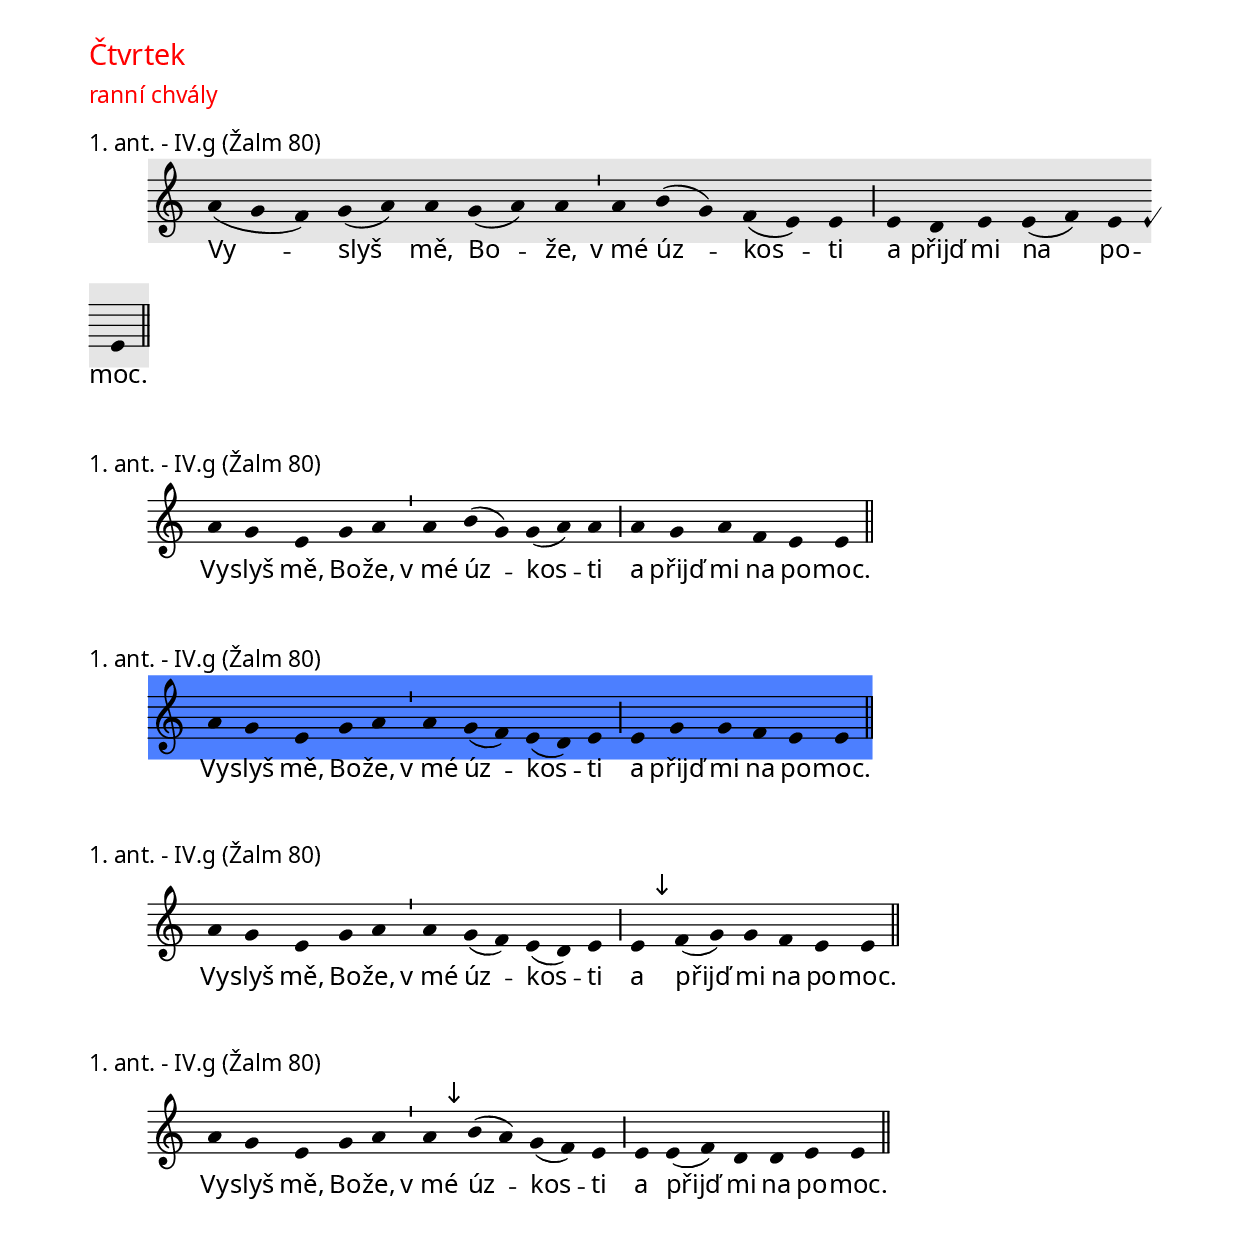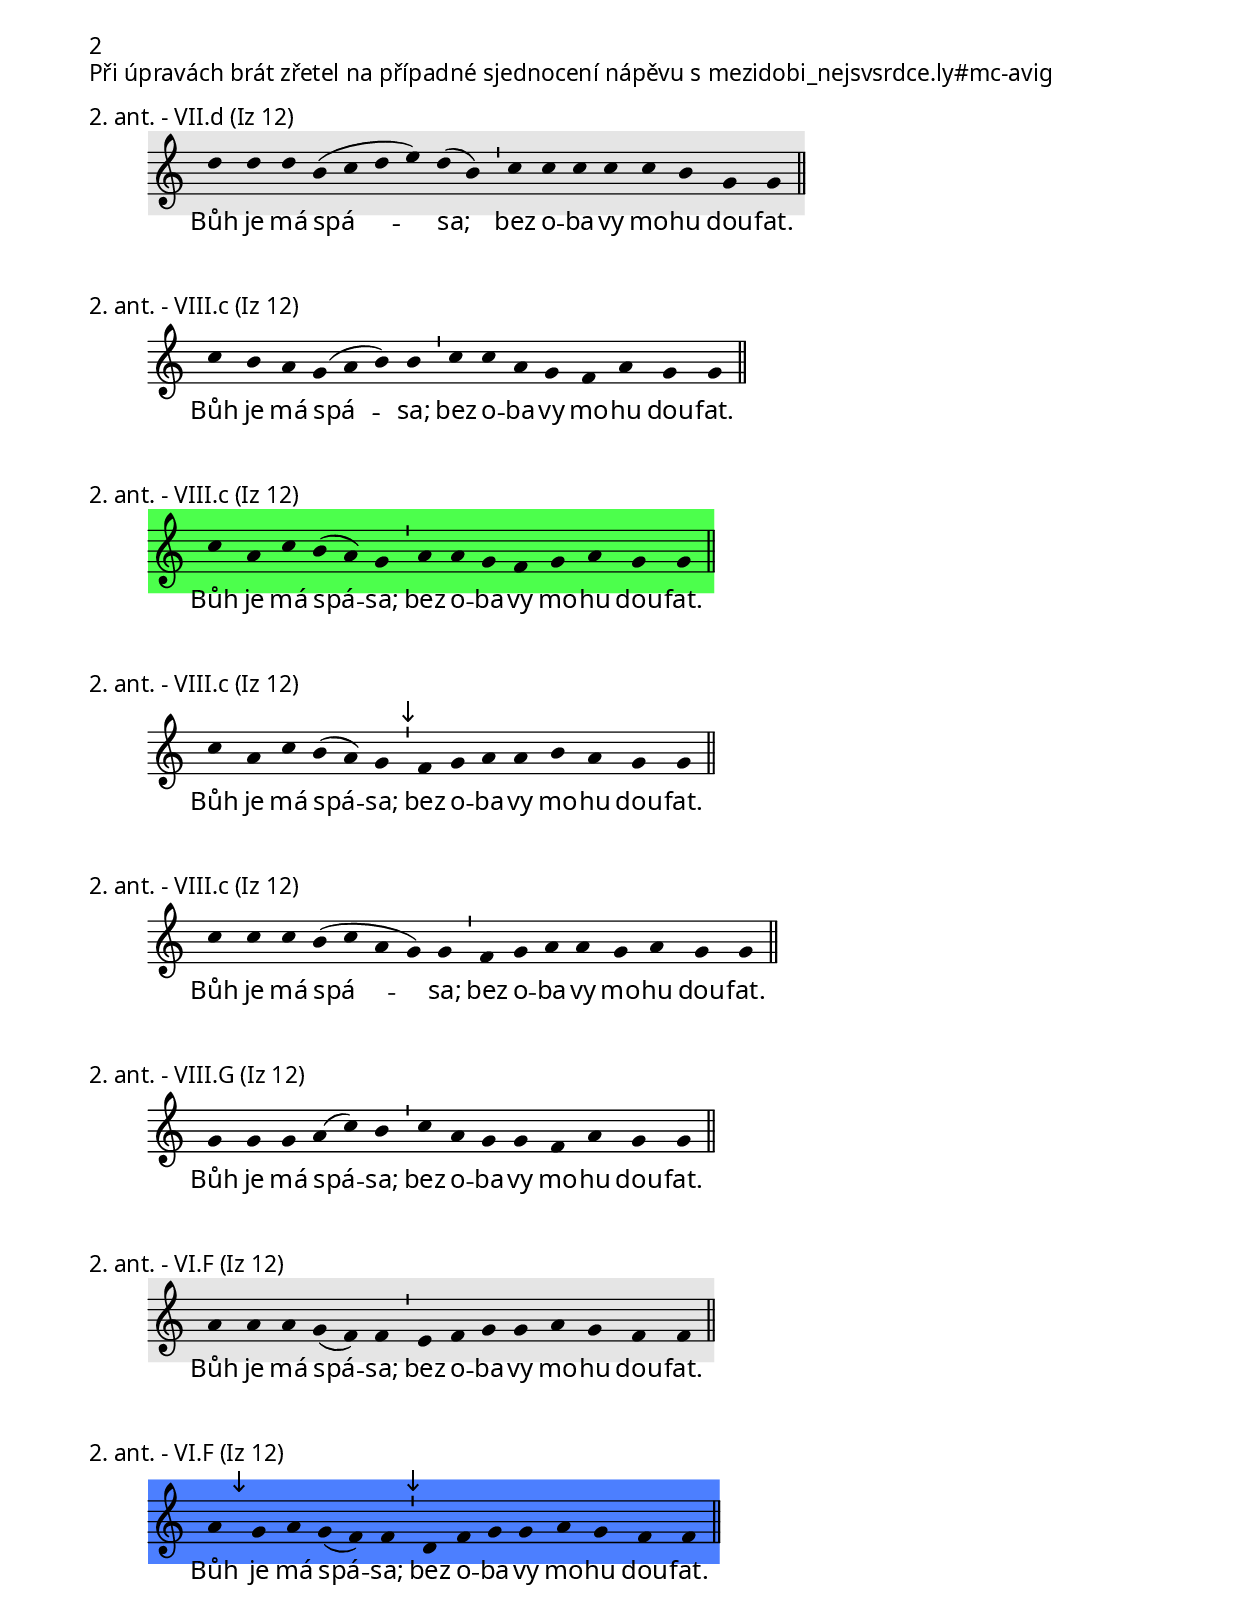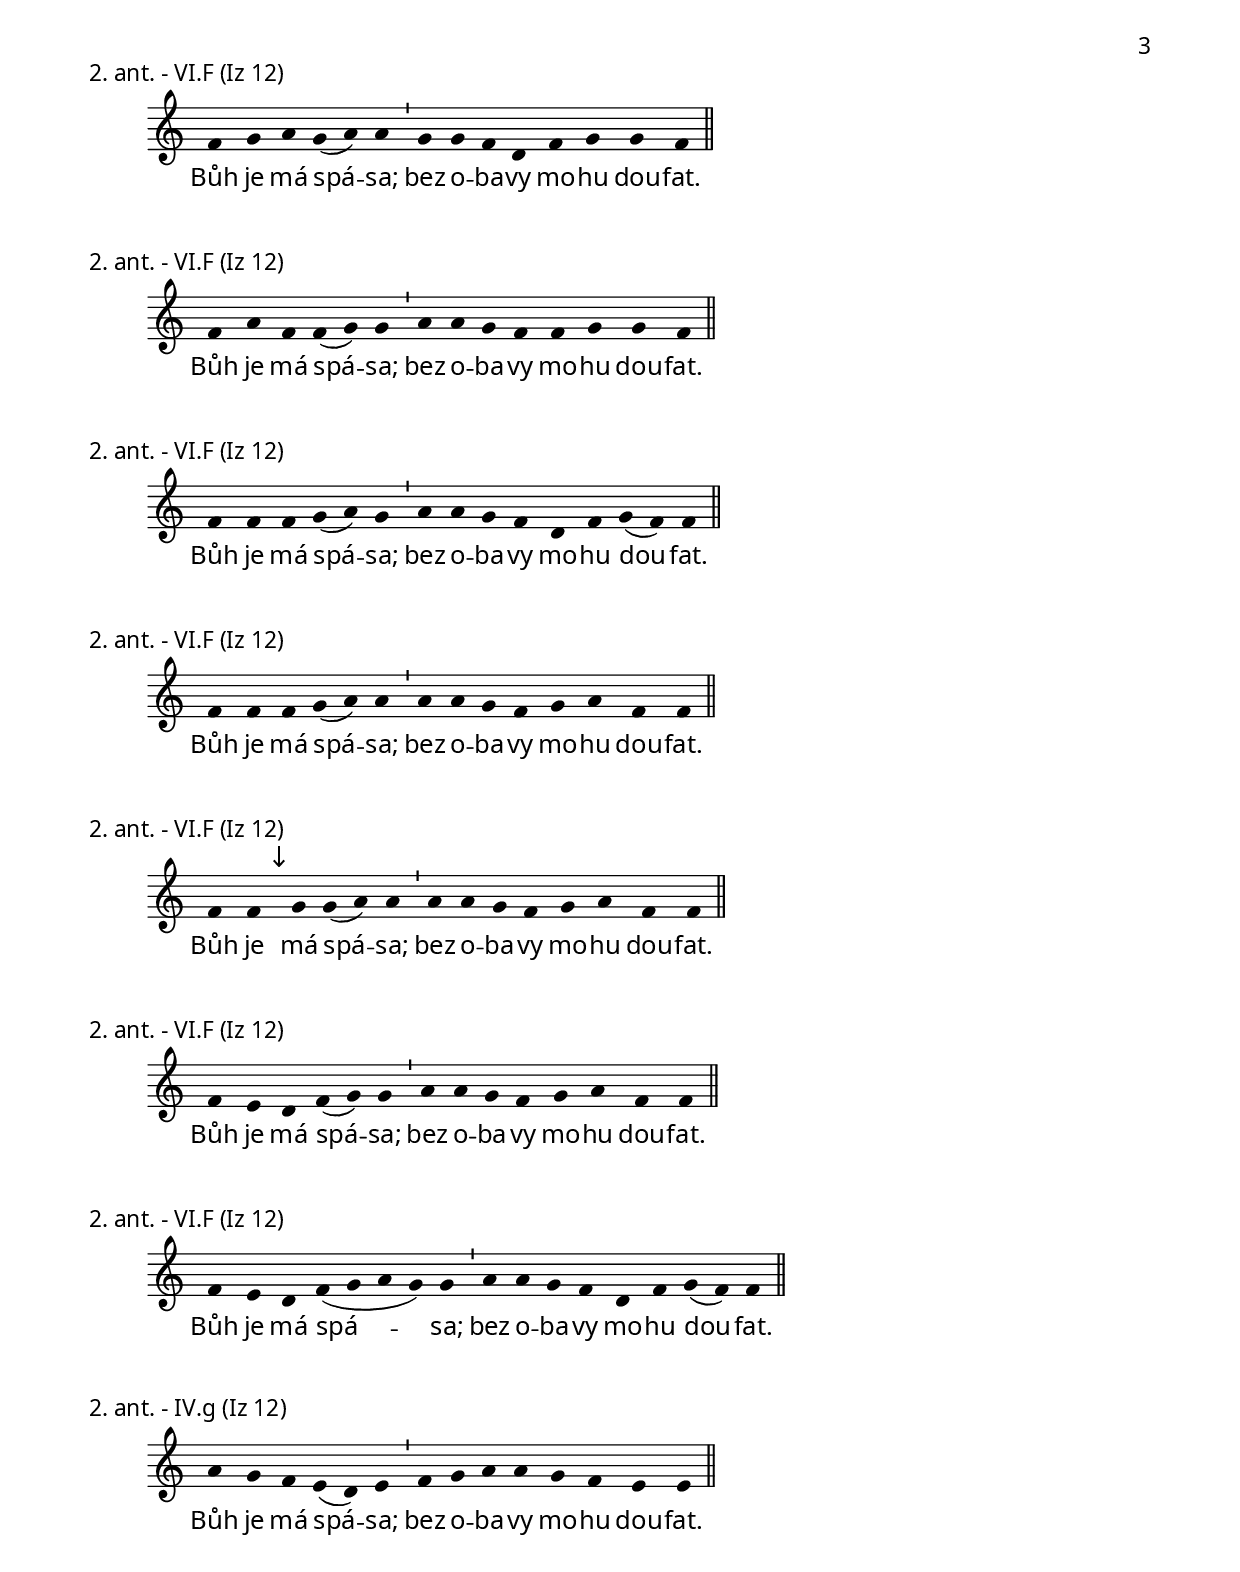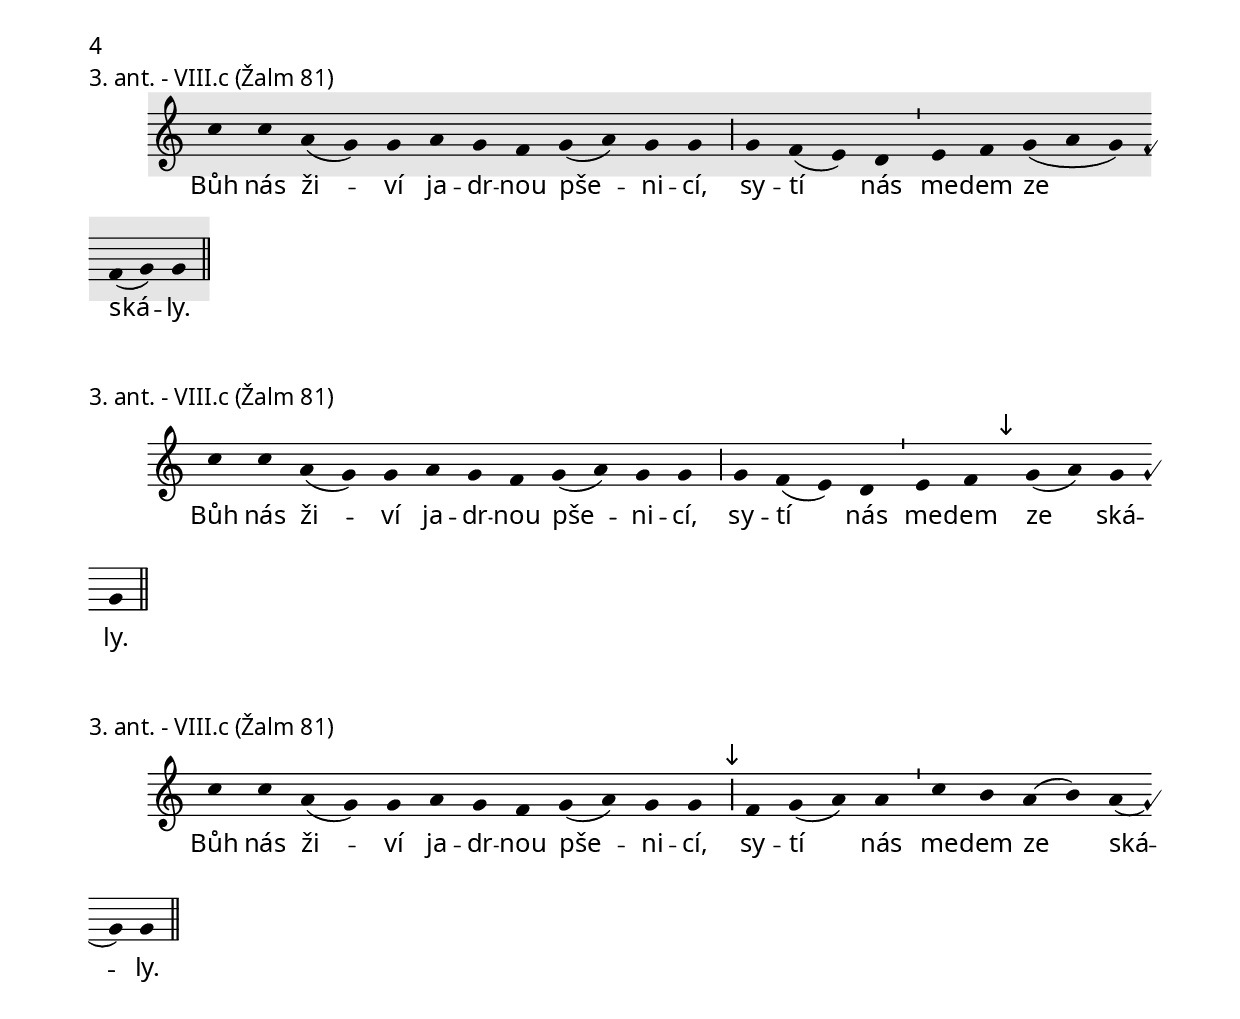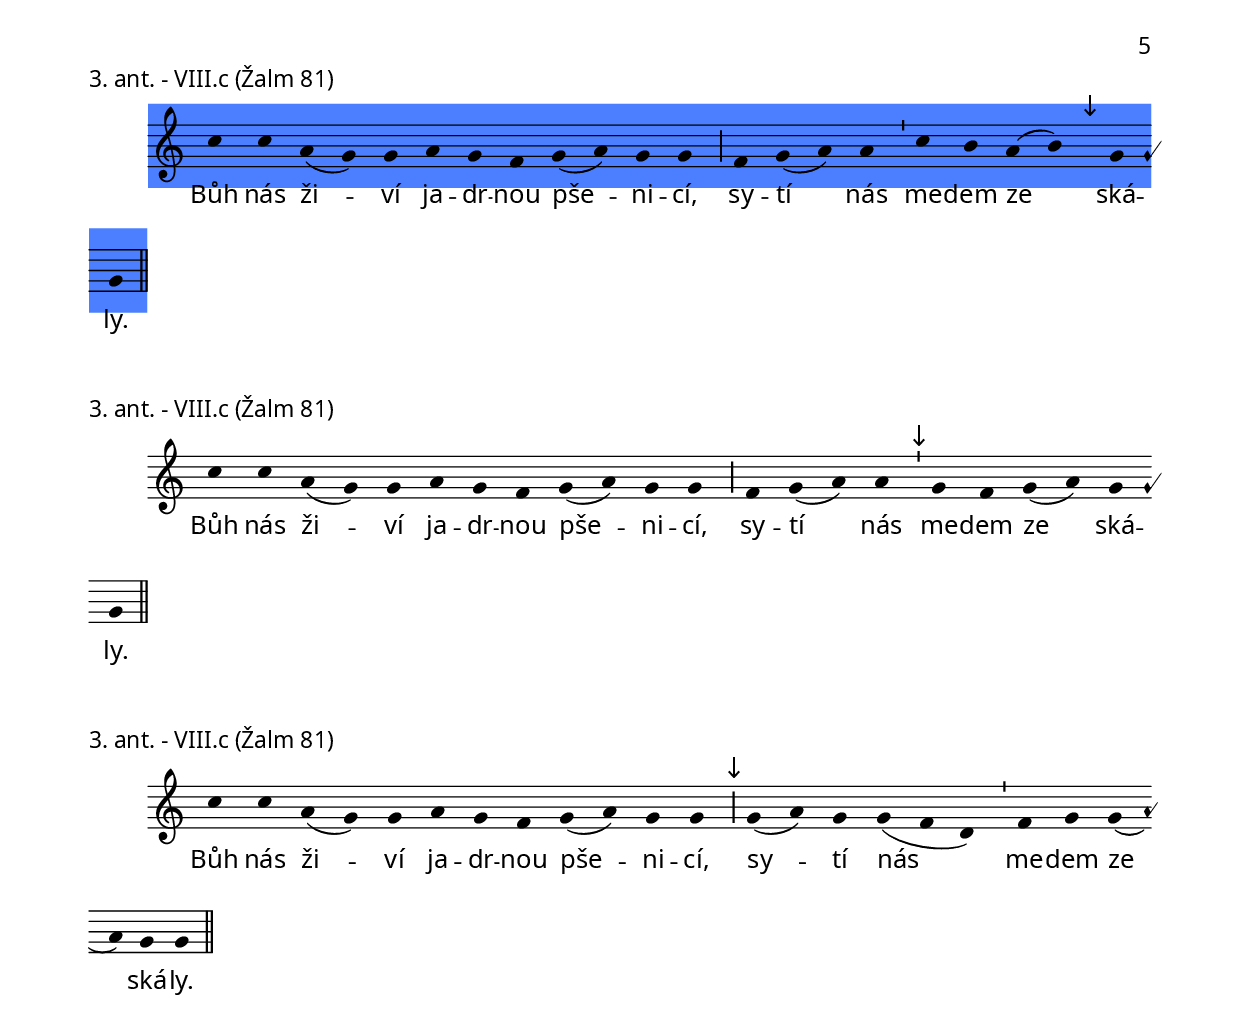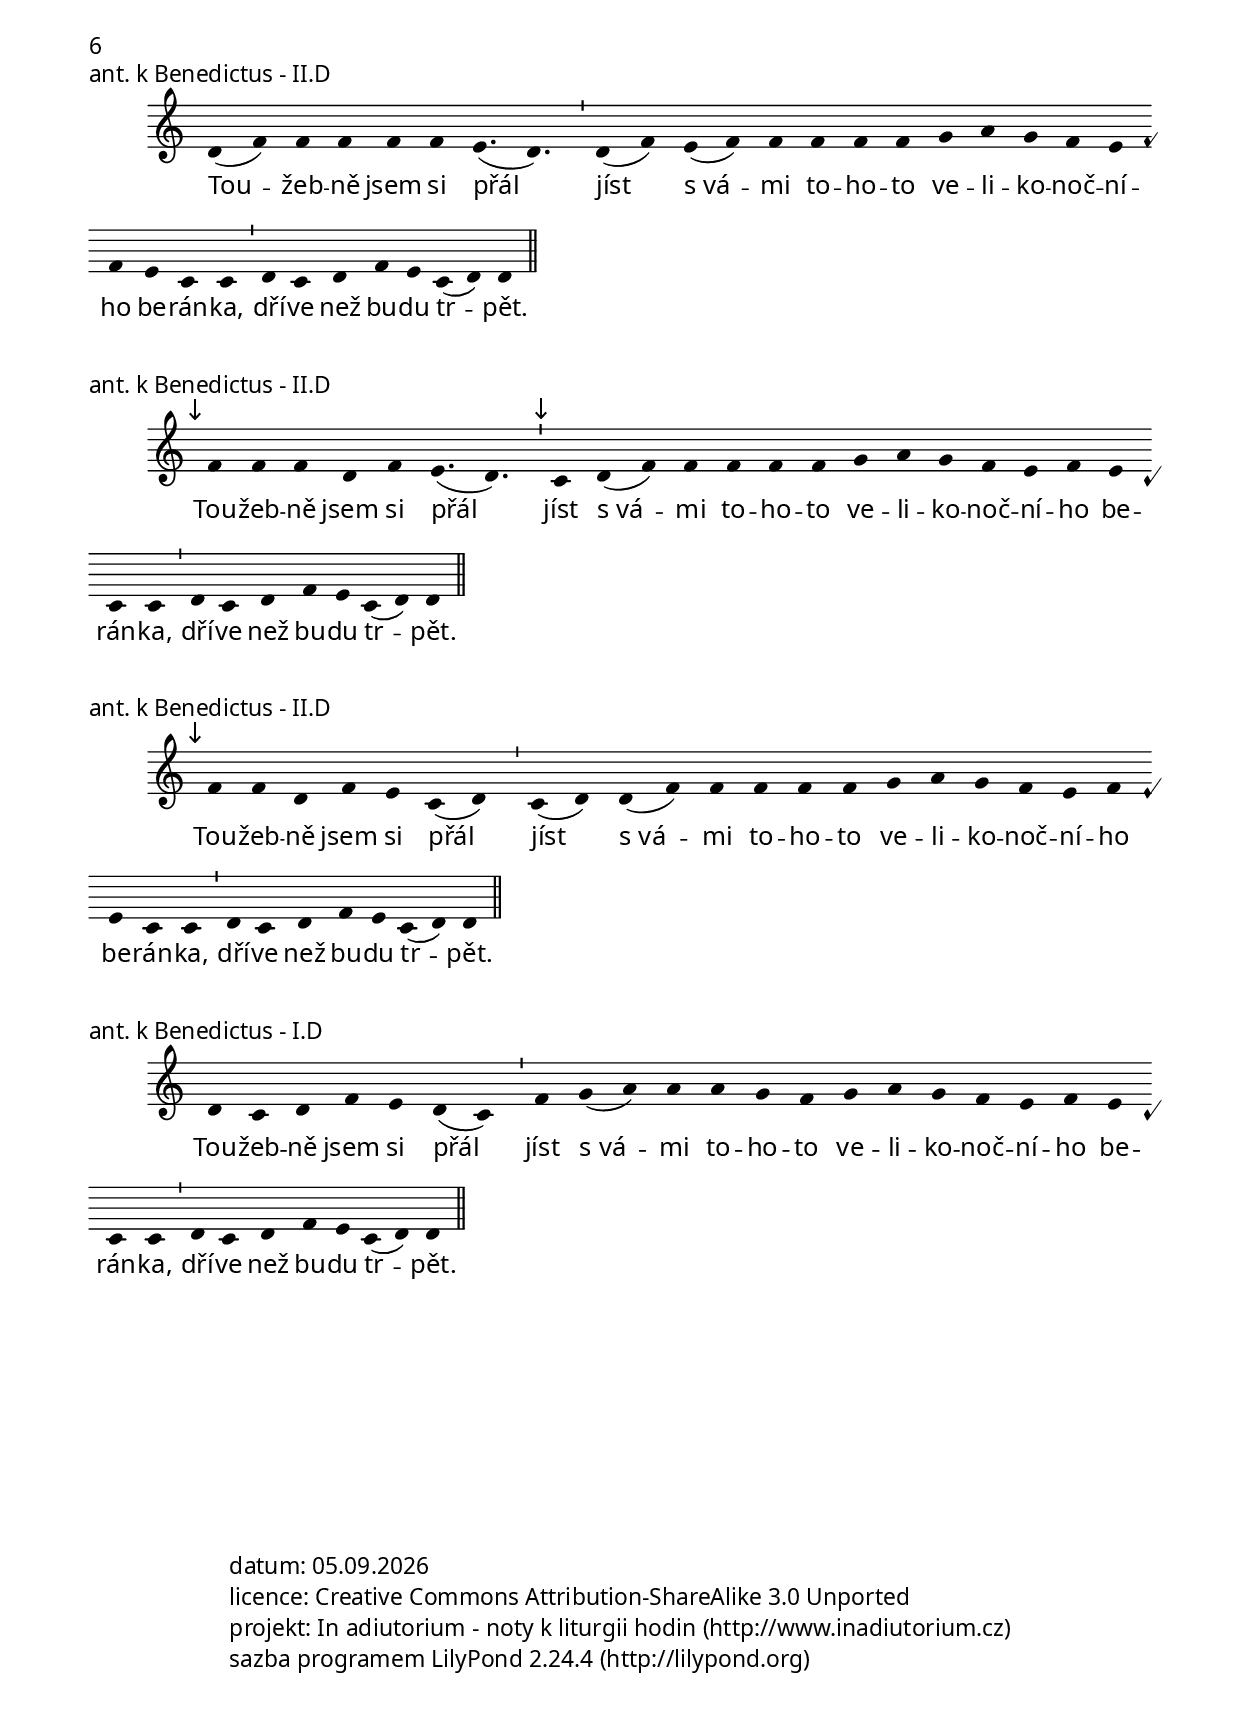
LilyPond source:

\version "2.19.83"

\include "spolecne.ly"

\markup\nadpisDen{Čtvrtek}

\markup {\nadpisHodinka {"ranní chvály"}}

\score {
  \relative c'' {
    \zvyraznovacSedy
    \choralniRezim
    a4( g f) g( a) a g( a) a \barMin a b( g) f( e) e \barMaior
    e d e e( f) e e \barFinalis
  }
  \addlyrics {
    Vy -- slyš mě, Bo -- že, v_mé úz -- kos -- ti
    a přijď mi na po -- moc.
  }
  \header {
    quid = "1. ant."
    modus = "IV"
    differentia = "g"
    psalmus = "Žalm 80"
    placet = "zpěvněji"
    id = "ct-rch-a1"
    piece = \markup {\sestavTitulek}
  }
}

\score {
  \relative c'' {
    \choralniRezim
    a4 g e g a \barMin
    a b( g) g( a) a \barMaior
    a g a f e e \barFinalis
  }
  \addlyrics {
    Vy -- slyš mě, Bo -- že,
    v_mé úz -- kos -- ti
    a přijď mi na po -- moc.
  }
  \header {
    quid = "1. ant."
    modus = "IV"
    differentia = "g"
    psalmus = "Žalm 80"
    id = "ct-rch-a1"
    piece = \markup {\sestavTitulek}
  }
}

\score {
  \relative c'' {
    \zvyraznovacModry
    \choralniRezim
    a4 g e g a \barMin
    a g( f) e( d) e \barMaior
    e g g f e e \barFinalis
  }
  \addlyrics {
    Vy -- slyš mě, Bo -- že,
    v_mé úz -- kos -- ti
    a přijď mi na po -- moc.
  }
  \header {
    quid = "1. ant."
    modus = "IV"
    differentia = "g"
    psalmus = "Žalm 80"
    id = "ct-rch-a1"
    piece = \markup {\sestavTitulek}
  }
}

\score {
  \relative c'' {
    \choralniRezim
    a4 g e g a \barMin
    a g( f) e( d) e \barMaior
    e \mark\sipka f( g) g f e e \barFinalis
  }
  \addlyrics {
    Vy -- slyš mě, Bo -- že,
    v_mé úz -- kos -- ti
    a přijď mi na po -- moc.
  }
  \header {
    quid = "1. ant."
    modus = "IV"
    differentia = "g"
    psalmus = "Žalm 80"
    id = "ct-rch-a1"
    piece = \markup {\sestavTitulek}
  }
}

\score {
  \relative c'' {
    \choralniRezim
    a4 g e g a \barMin
    a \mark\sipka b( a) g( f) e \barMaior
    e e( f) d d e e \barFinalis
  }
  \addlyrics {
    Vy -- slyš mě, Bo -- že,
    v_mé úz -- kos -- ti
    a přijď mi na po -- moc.
  }
  \header {
    quid = "1. ant."
    modus = "IV"
    differentia = "g"
    psalmus = "Žalm 80"
    id = "ct-rch-a1"
    piece = \markup {\sestavTitulek}
  }
}

\pageBreak

\markup\justify{
  Při úpravách brát zřetel na případné sjednocení nápěvu s
  \fial-link "mezidobi_nejsvsrdce.ly#mc-avig"
}

\score {
  \relative c'' {
    \zvyraznovacSedy
    \choralniRezim
    d4 d d b( c d e) d( b) \barMin
    c c c c c b g g \barFinalis
  }
  \addlyrics {
    Bůh je má spá -- sa;
    bez o -- ba -- vy mo -- hu dou -- fat.
  }
  \header {
    quid = "2. ant."
    modus = "VII"
    differentia = "d"
    psalmus = "Iz 12"
    placet = "zkusit lépe"
    id = "ct-rch-a2"
    piece = \markup {\sestavTitulek}
  }
}

\score {
  \relative c'' {
    \choralniRezim
    c4 b a g( a b) b \barMin
    c c a g f a g g \barFinalis
  }
  \addlyrics {
    Bůh je má spá -- sa;
    bez o -- ba -- vy mo -- hu dou -- fat.
  }
  \header {
    quid = "2. ant."
    modus = "VIII"
    differentia = "c"
    psalmus = "Iz 12"
    id = "ct-rch-a2"
    piece = \markup {\sestavTitulek}
  }
}

\score {
  \relative c'' {
    \zvyraznovacZeleny
    \choralniRezim
    c4 a c b( a) g \barMin
    a a g f g a g g \barFinalis
  }
  \addlyrics {
    Bůh je má spá -- sa;
    bez o -- ba -- vy mo -- hu dou -- fat.
  }
  \header {
    quid = "2. ant."
    modus = "VIII"
    differentia = "c"
    psalmus = "Iz 12"
    id = "ct-rch-a2"
    piece = \markup {\sestavTitulek}
  }
}

\score {
  \relative c'' {
    \choralniRezim
    c4 a c b( a) g \barMin
    \mark\sipka f g a a b a g g \barFinalis
  }
  \addlyrics {
    Bůh je má spá -- sa;
    bez o -- ba -- vy mo -- hu dou -- fat.
  }
  \header {
    quid = "2. ant."
    modus = "VIII"
    differentia = "c"
    psalmus = "Iz 12"
    id = "ct-rch-a2"
    piece = \markup {\sestavTitulek}
  }
}

\score {
  \relative c'' {
    \choralniRezim
    c4 c c b( c a g) g \barMin
    f g a a g a g g \barFinalis
  }
  \addlyrics {
    Bůh je má spá -- sa;
    bez o -- ba -- vy mo -- hu dou -- fat.
  }
  \header {
    quid = "2. ant."
    modus = "VIII"
    differentia = "c"
    psalmus = "Iz 12"
    id = "ct-rch-a2"
    piece = \markup {\sestavTitulek}
  }
}

\score {
  \relative c'' {
    \choralniRezim
    g4 g g a( c) b \barMin
    c a g g f a g g \barFinalis
  }
  \addlyrics {
    Bůh je má spá -- sa;
    bez o -- ba -- vy mo -- hu dou -- fat.
  }
  \header {
    quid = "2. ant."
    modus = "VIII"
    differentia = "G"
    psalmus = "Iz 12"
    id = "ct-rch-a2"
    piece = \markup {\sestavTitulek}
  }
}

\score {
  \relative c'' {
    \zvyraznovacSedy
    \choralniRezim
    a4 a a g( f) f \barMin
    e f g g a g f f \barFinalis
  }
  \addlyrics {
    Bůh je má spá -- sa;
    bez o -- ba -- vy mo -- hu dou -- fat.
  }
  \header {
    quid = "2. ant."
    modus = "VI"
    differentia = "F"
    psalmus = "Iz 12"
    id = "ct-rch-a2"
    piece = \markup {\sestavTitulek}
  }
}

\score {
  \relative c'' {
    \zvyraznovacModry
    \choralniRezim
    a4 \mark\sipka g a g( f) f \barMin
    \mark\sipka d f g g a g f f \barFinalis
  }
  \addlyrics {
    Bůh je má spá -- sa;
    bez o -- ba -- vy mo -- hu dou -- fat.
  }
  \header {
    quid = "2. ant."
    modus = "VI"
    differentia = "F"
    psalmus = "Iz 12"
    id = "ct-rch-a2"
    piece = \markup {\sestavTitulek}
  }
}

\score {
  \relative c' {
    \choralniRezim
    f4 g a g( a) a \barMin
    g g f d f g g f \barFinalis
  }
  \addlyrics {
    Bůh je má spá -- sa;
    bez o -- ba -- vy mo -- hu dou -- fat.
  }
  \header {
    quid = "2. ant."
    modus = "VI"
    differentia = "F"
    psalmus = "Iz 12"
    id = "ct-rch-a2"
    piece = \markup {\sestavTitulek}
  }
}

\score {
  \relative c' {
    \choralniRezim
    f4 a f f( g) g \barMin
    a a g f f g g f \barFinalis
  }
  \addlyrics {
    Bůh je má spá -- sa;
    bez o -- ba -- vy mo -- hu dou -- fat.
  }
  \header {
    quid = "2. ant."
    modus = "VI"
    differentia = "F"
    psalmus = "Iz 12"
    id = "ct-rch-a2"
    piece = \markup {\sestavTitulek}
  }
}

\score {
  \relative c' {
    \choralniRezim
    f4 f f g( a) g \barMin
    a a g f d f g( f) f \barFinalis
  }
  \addlyrics {
    Bůh je má spá -- sa;
    bez o -- ba -- vy mo -- hu dou -- fat.
  }
  \header {
    quid = "2. ant."
    modus = "VI"
    differentia = "F"
    psalmus = "Iz 12"
    id = "ct-rch-a2"
    piece = \markup {\sestavTitulek}
  }
}

\score {
  \relative c' {
    \choralniRezim
    f4 f f g( a) a \barMin
    a a g f g a f f \barFinalis
  }
  \addlyrics {
    Bůh je má spá -- sa;
    bez o -- ba -- vy mo -- hu dou -- fat.
  }
  \header {
    quid = "2. ant."
    modus = "VI"
    differentia = "F"
    psalmus = "Iz 12"
    id = "ct-rch-a2"
    piece = \markup {\sestavTitulek}
  }
}

\score {
  \relative c' {
    \choralniRezim
    f4 f \mark\sipka g g( a) a \barMin
    a a g f g a f f \barFinalis
  }
  \addlyrics {
    Bůh je má spá -- sa;
    bez o -- ba -- vy mo -- hu dou -- fat.
  }
  \header {
    quid = "2. ant."
    modus = "VI"
    differentia = "F"
    psalmus = "Iz 12"
    id = "ct-rch-a2"
    piece = \markup {\sestavTitulek}
  }
}

\score {
  \relative c' {
    \choralniRezim
    f4 e d f( g) g \barMin
    a a g f g a f f \barFinalis
  }
  \addlyrics {
    Bůh je má spá -- sa;
    bez o -- ba -- vy mo -- hu dou -- fat.
  }
  \header {
    quid = "2. ant."
    modus = "VI"
    differentia = "F"
    psalmus = "Iz 12"
    id = "ct-rch-a2"
    piece = \markup {\sestavTitulek}
  }
}

\score {
  \relative c' {
    \choralniRezim
    f4 e d f( g a g) g \barMin
    a a g f d f g( f) f \barFinalis
  }
  \addlyrics {
    Bůh je má spá -- sa;
    bez o -- ba -- vy mo -- hu dou -- fat.
  }
  \header {
    quid = "2. ant."
    modus = "VI"
    differentia = "F"
    psalmus = "Iz 12"
    id = "ct-rch-a2"
    piece = \markup {\sestavTitulek}
  }
}

\score {
  \relative c'' {
    \choralniRezim
    a4 g f e( d) e \barMin
    f g a a g f e e \barFinalis
  }
  \addlyrics {
    Bůh je má spá -- sa;
    bez o -- ba -- vy mo -- hu dou -- fat.
  }
  \header {
    quid = "2. ant."
    modus = "IV"
    differentia = "g"
    psalmus = "Iz 12"
    id = "ct-rch-a2"
    piece = \markup {\sestavTitulek}
  }
}

\pageBreak

\score {
  \relative c'' {
    \zvyraznovacSedy
    \choralniRezim
    c4 c a( g) g a g f g( a) g g \barMaior
    g f( e) d \barMin e f g( a g) f( g) g \barFinalis
  }
  \addlyrics {
    Bůh nás ži -- ví ja -- dr -- nou pše -- ni -- cí,
    sy -- tí nás me -- dem ze ská -- ly.
  }
  \header {
    quid = "3. ant."
    modus = "VIII"
    differentia = "c"
    psalmus = "Žalm 81"
    id = "ct-rch-a3"
    fons = "prvni cast prevzata:"
    fial = "mezidobi_telaakrvepane.ly#1ne-a2?part"
    piece = \markup {\sestavTitulek}
  }
}

\score {
  \relative c'' {
    \choralniRezim
    c4 c a( g) g a g f g( a) g g \barMaior
    g f( e) d \barMin e f \mark\sipka g( a) g g \barFinalis
  }
  \addlyrics {
    Bůh nás ži -- ví ja -- dr -- nou pše -- ni -- cí,
    sy -- tí nás me -- dem ze ská -- ly.
  }
  \header {
    quid = "3. ant."
    modus = "VIII"
    differentia = "c"
    psalmus = "Žalm 81"
    id = "ct-rch-a3"
    fial = "mezidobi_telaakrvepane.ly#1ne-a2?zacatek"
    piece = \markup {\sestavTitulek}
  }
}

\score {
  \relative c'' {
    \choralniRezim
    c4 c a( g) g a g f g( a) g g \barMaior
    \mark\sipka f g( a) a \barMin c b a( b) a( g) g \barFinalis
  }
  \addlyrics {
    Bůh nás ži -- ví ja -- dr -- nou pše -- ni -- cí,
    sy -- tí nás me -- dem ze ská -- ly.
  }
  \header {
    quid = "3. ant."
    modus = "VIII"
    differentia = "c"
    psalmus = "Žalm 81"
    id = "ct-rch-a3"
    fial = "mezidobi_telaakrvepane.ly#1ne-a2?zacatek"
    piece = \markup {\sestavTitulek}
  }
}

\score {
  \relative c'' {
    \zvyraznovacModry
    \choralniRezim
    c4 c a( g) g a g f g( a) g g \barMaior
    f g( a) a \barMin c b a( b) \mark\sipka g g \barFinalis
  }
  \addlyrics {
    Bůh nás ži -- ví ja -- dr -- nou pše -- ni -- cí,
    sy -- tí nás me -- dem ze ská -- ly.
  }
  \header {
    quid = "3. ant."
    modus = "VIII"
    differentia = "c"
    psalmus = "Žalm 81"
    id = "ct-rch-a3"
    fial = "mezidobi_telaakrvepane.ly#1ne-a2?zacatek"
    piece = \markup {\sestavTitulek}
  }
}

\score {
  \relative c'' {
    \choralniRezim
    c4 c a( g) g a g f g( a) g g \barMaior
    f g( a) a \barMin \mark\sipka g f g( a) g g \barFinalis
  }
  \addlyrics {
    Bůh nás ži -- ví ja -- dr -- nou pše -- ni -- cí,
    sy -- tí nás me -- dem ze ská -- ly.
  }
  \header {
    quid = "3. ant."
    modus = "VIII"
    differentia = "c"
    psalmus = "Žalm 81"
    id = "ct-rch-a3"
    fial = "mezidobi_telaakrvepane.ly#1ne-a2?zacatek"
    piece = \markup {\sestavTitulek}
  }
}

\score {
  \relative c'' {
    \choralniRezim
    c4 c a( g) g a g f g( a) g g \barMaior
    \mark\sipka g( a) g g( f d) \barMin f g g( a) g g \barFinalis
  }
  \addlyrics {
    Bůh nás ži -- ví ja -- dr -- nou pše -- ni -- cí,
    sy -- tí nás me -- dem ze ská -- ly.
  }
  \header {
    quid = "3. ant."
    modus = "VIII"
    differentia = "c"
    psalmus = "Žalm 81"
    id = "ct-rch-a3"
    fial = "mezidobi_telaakrvepane.ly#1ne-a2?zacatek"
    piece = \markup {\sestavTitulek}
  }
}

\pageBreak

\score {
  \relative c' {
    \choralniRezim
    d4( f) f f f f e4.( d) \barMin
    d4( f) e( f) f f f f g a g f e f e c c \barMin
    d c d f e c( d) d \barFinalis
  }
  \addlyrics {
    Tou -- žeb -- ně jsem si přál
    jíst s_vá -- mi to -- ho -- to ve -- li -- ko -- noč -- ní -- ho be -- rán -- ka,
    dří -- ve než bu -- du tr -- pět.
  }
  \header {
    quid = "ant. k Benedictus"
    modus = "II"
    differentia = "D"
    psalmus = ""
    id = ""
    piece = \markup {\sestavTitulekBezZalmu}
  }
}

\score {
  \relative c' {
    \choralniRezim
    \mark\sipka f4 f f d f e4.( d) \barMin
    \mark\sipka c4 d( f) f f f f g a g f e f e c c \barMin
    d c d f e c( d) d \barFinalis
  }
  \addlyrics {
    Tou -- žeb -- ně jsem si přál
    jíst s_vá -- mi to -- ho -- to ve -- li -- ko -- noč -- ní -- ho be -- rán -- ka,
    dří -- ve než bu -- du tr -- pět.
  }
  \header {
    quid = "ant. k Benedictus"
    modus = "II"
    differentia = "D"
    psalmus = ""
    id = ""
    piece = \markup {\sestavTitulekBezZalmu}
  }
}

\score {
  \relative c' {
    \choralniRezim
    \mark\sipka f4 f d f e c( d) \barMin
    c4( d) d( f) f f f f g a g f e f e c c \barMin
    d c d f e c( d) d \barFinalis
  }
  \addlyrics {
    Tou -- žeb -- ně jsem si přál
    jíst s_vá -- mi to -- ho -- to ve -- li -- ko -- noč -- ní -- ho be -- rán -- ka,
    dří -- ve než bu -- du tr -- pět.
  }
  \header {
    quid = "ant. k Benedictus"
    modus = "II"
    differentia = "D"
    psalmus = ""
    id = ""
    piece = \markup {\sestavTitulekBezZalmu}
  }
}

\score {
  \relative c' {
    \choralniRezim
    d4 c d f e d( c) \barMin
    f g( a) a a g f g a g f e f e c c \barMin
    d c d f e c( d) d \barFinalis
  }
  \addlyrics {
    Tou -- žeb -- ně jsem si přál
    jíst s_vá -- mi to -- ho -- to ve -- li -- ko -- noč -- ní -- ho be -- rán -- ka,
    dří -- ve než bu -- du tr -- pět.
  }
  \header {
    quid = "ant. k Benedictus"
    modus = "I"
    differentia = "D"
    psalmus = ""
    id = ""
    piece = \markup {\sestavTitulekBezZalmu}
  }
}
